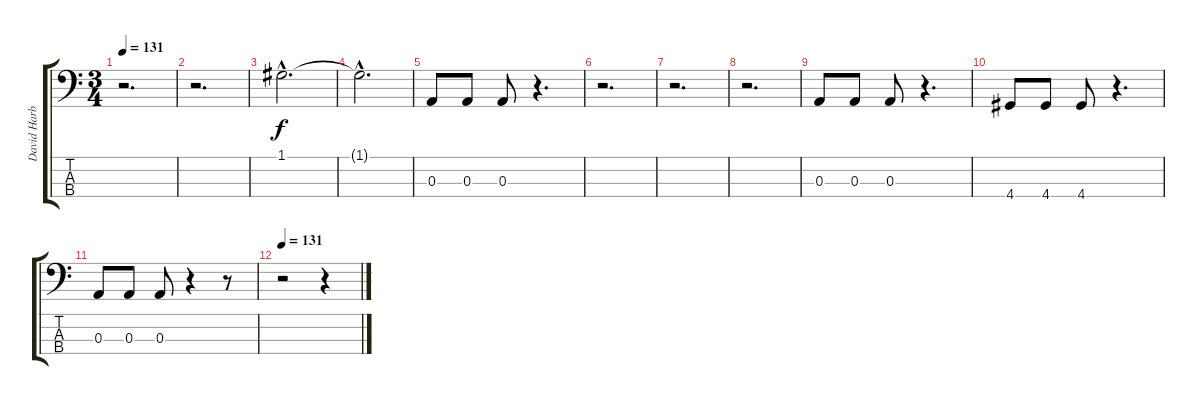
\track ("David Harbour" "David Harb") {instrument electricbassfinger}
\staff {score tabs}
\tuning (G2 D2 A1 E1) {hide}
\ts (3 4)
\tempo 131
\clef f4
\ks c
r.2{d dy f} |
r.2{d} |
1.1{hac}.2{d} |
1.1{hac t}.2{d} |
0.3.8 0.3.8 0.3.8 r.4{d} |
r.2{d} |
r.2{d} |
r.2{d} |
0.3.8 0.3.8 0.3.8 r.4{d} |
4.4.8 4.4.8 4.4.8 r.4{d} |
0.3.8 0.3.8 0.3.8 r.4 r.8 |
\tempo 131
r.2 r.4
